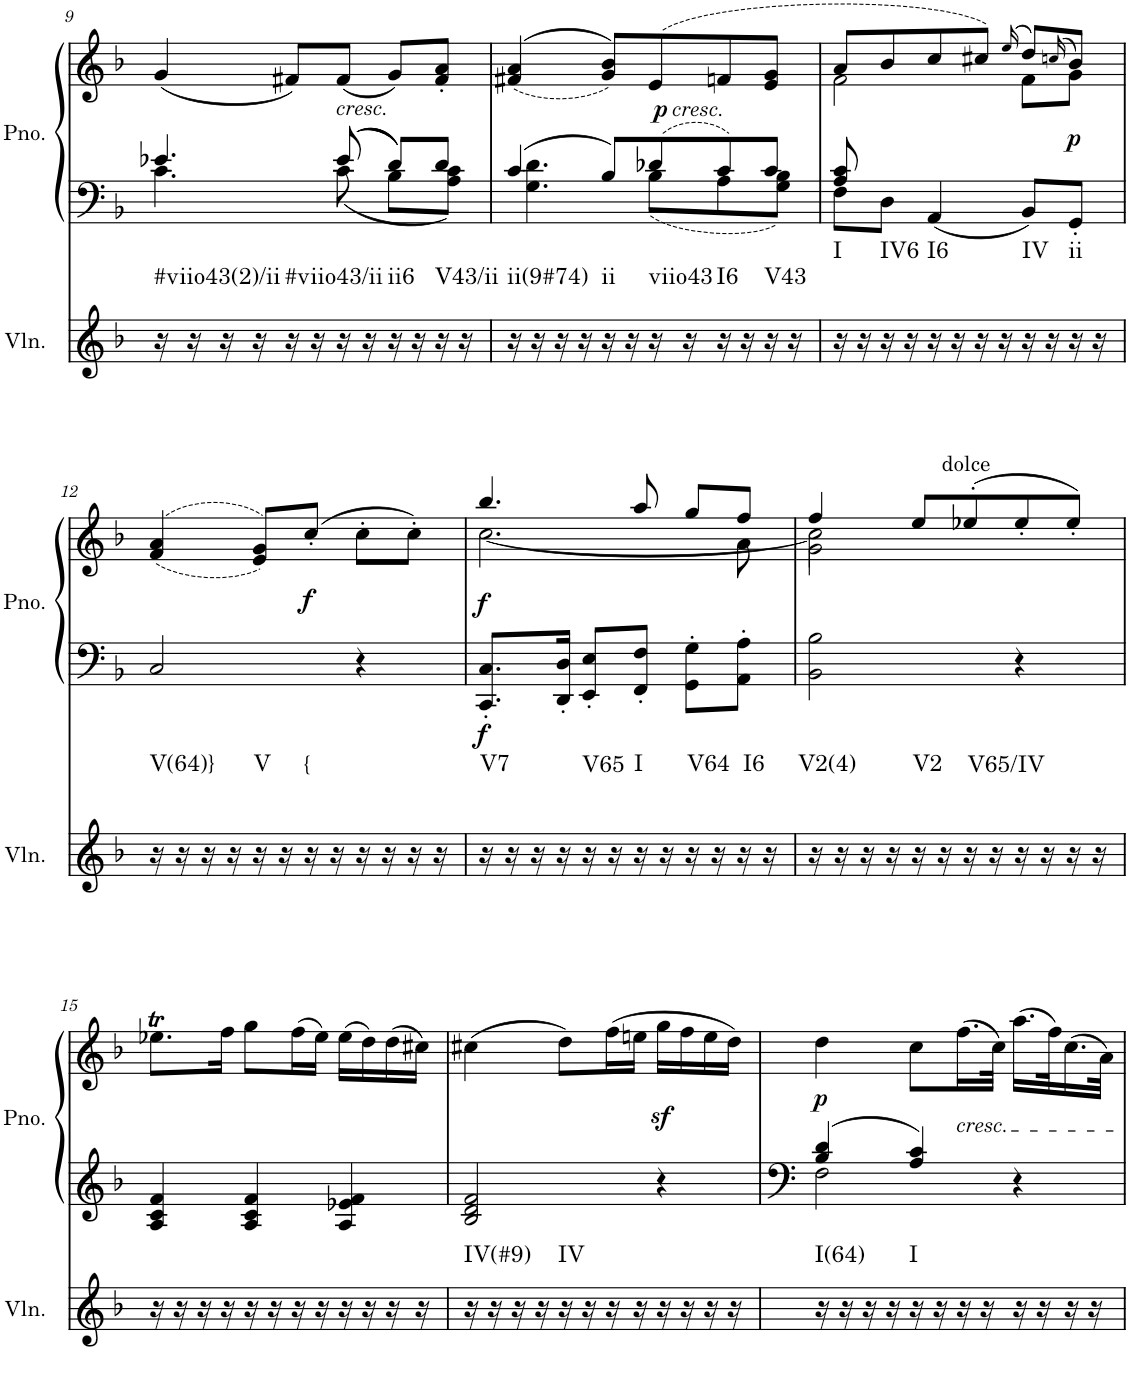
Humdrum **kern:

**kern	**harte	**kern	**kern	**dynam
*part2	*part2	*part1	*part1	*part1
*staff3	*	*staff2	*staff1	*staff1/2
*I"Violin	*	*I"Piano, Piano right	*	*
*I'Vln.	*	*I'Pno.	*	*
!!LO:PB:g=z
*clefG2	*	*clefF4	*clefG2	*
*k[b-]	*	*k[b-]	*k[b-]	*
*M3/4	*	*M3/4	*M3/4	*
=9	=9	=9	=9	=9
*	*	*^	*	*
!	!LO:H:kt=#viio43(2)/ii	!	!	!	!
16r	N	4.e-X/	4.c\	(4g/	.
16r	.	.	.	.	.
16r	.	.	.	.	.
16r	.	.	.	.	.
!	!LO:H:kt=#viio43/ii	!	!	!	!
16r	N	.	.	8f#X/L)	.
16r	.	.	.	.	.
!	!	!	!	!LO:TX:b:i:t=cresc.	!
16r	.	8e-/	8c\	(8f#/J	.
16r	.	.	.	.	.
!	!LO:H:kt=ii6	!	!	!	!
16r	N	8d/L	8B-\L	8g/L)	.
16r	.	.	.	.	.
!	!LO:H:kt=V43/ii	!	!	!	!
16r	N	8d/J	8A\ 8c\J	8f#/' 8a/'J	.
16r	.	.	.	.	.
=10	=10	=10	=10	=10	=10
!	!LO:H:kt=ii(9#74)	!	!	!	!
16r	N	4c/	4.G\ 4.d\	(>(4f#X/ 4a/	.
16r	.	.	.	.	.
16r	.	.	.	.	.
16r	.	.	.	.	.
!	!LO:H:kt=ii	!	!	!	!
16r	N	8B-/L	.	8g/ 8b-/L))	.
16r	.	.	.	.	.
!	!	!	!	!LO:TX:b:i:t=cresc.	!
!	!LO:H:kt=viio43	!	!	!	!LO:DY:b
16r	N	8d-X/	8B-\L	(>8e/	p
16r	.	.	.	.	.
!	!LO:H:kt=I6	!	!	!	!
16r	N	8c/	8A\	8fn/	.
16r	.	.	.	.	.
!	!LO:H:kt=V43	!	!	!	!
16r	N	8c/J	8G\ 8B-\J	8e/ 8g/J	.
16r	.	.	.	.	.
=11	=11	=11	=11	=11	=11
*	*	*	*	*^	*
!	!LO:H:kt=I	!	!	!	!	!
16r	N	8A/ 8c/	8F\L	8a/L	2f\	.
16r	.	.	.	.	.	.
!	!LO:H:kt=IV6	!	!	!	!	!
16r	N	8ryy	8D\J	8b-/	.	.
16r	.	.	.	.	.	.
!	!LO:H:kt=I6	!	!	!	!	!
16r	N	4AA/	2ryy	8cc/	.	.
16r	.	.	.	.	.	.
16r	.	.	.	8cc#X/J)	.	.
16r	.	.	.	.	.	.
.	.	.	.	(16qee/	.	.
!	!LO:H:kt=IV	!	!	!	!	!
16r	N	8BB-/L	.	8dd/L)	8f\L	.
16r	.	.	.	.	.	.
.	.	.	.	(16qccn/	.	.
!	!LO:H:kt=ii	!	!	!	!	!LO:DY:b
16r	N	8GG'</J	.	8b-/J)	8g\J	p
16r	.	.	.	.	.	.
*	*	*v	*v	*	*	*
*	*	*	*v	*v	*
!!LO:LB:g=z
=12	=12	=12	=12	=12
!	!LO:H:kt=V(64)}	!	!	!
16r	N	2C/	(>(4f/ 4a/	.
16r	.	.	.	.
16r	.	.	.	.
16r	.	.	.	.
!	!LO:H:kt=V	!	!	!
16r	N	.	8e/ 8g/L))	.
16r	.	.	.	.
!	!LO:H:kt={	!	!	!LO:DY:b
16r	N	.	(8cc'/J	f
16r	.	.	.	.
16r	.	4r	8cc'\L	.
16r	.	.	.	.
16r	.	.	8cc'\J)	.
16r	.	.	.	.
=13	=13	=13	=13	=13
*	*	*	*^	*
*	*	*	*	*^	*
!	!	!	!	!	!	!LO:DY:b=2
!	!LO:H:kt=V7	!	!	!	!	!LO:DY:n=1:b
16r	N	8.CC/' 8.C/'L	4.bb-/	[2.cc\	8ryy	f f
16r	.	.	.	.	.	.
*	*	*	*	*v	*v	*
16r	.	.	.	.	.
16r	.	16DD/' 16D/'Jk	.	.	.
!	!LO:H:kt=V65	!	!	!	!
16r	N	8EE/' 8E/'L	.	.	.
16r	.	.	.	.	.
!	!LO:H:kt=I	!	!	!	!
16r	N	8FF/' 8F/'J	8aa/	.	.
16r	.	.	.	.	.
!	!LO:H:kt=V64	!	!	!	!
16r	N	8GG\' 8G\'L	8gg/L	.	.
16r	.	.	.	.	.
*	*	*	*	*^	*
!	!LO:H:kt=I6	!	!	!	!	!
16r	N	8AA\' 8A\'J	8ff/J	.	8a\	.
16r	.	.	.	.	.	.
=14	=14	=14	=14	=14	=14	=14
!	!LO:H:kt=V2(4)	!	!	!	!	!
16r	N	2BB-\ 2B-\	4ff/	2cc\]	2g\	.
16r	.	.	.	.	.	.
16r	.	.	.	.	.	.
16r	.	.	.	.	.	.
!	!LO:H:kt=V2	!	!	!	!	!
16r	N	.	8ee/L	.	.	.
16r	.	.	.	.	.	.
!	!LO:H:kt=V65/IV	!	!LO:TX:a:t=dolce	!	!	!
16r	N	.	(8ee-X'/	.	.	.
16r	.	.	.	.	.	.
16r	.	4r	8ee-'/	4ryy	4ryy	.
16r	.	.	.	.	.	.
16r	.	.	8ee-'/J)	.	.	.
16r	.	.	.	.	.	.
*	*	*	*v	*v	*v	*
!!LO:LB:g=z
=15	=15	=15	=15	=15
16r	.	4A/ 4c/ 4f/	8.ee-XT\L	.
16r	.	.	.	.
16r	.	.	.	.
16r	.	.	16ff\Jk	.
16r	.	4A/ 4c/ 4f/	8gg\L	.
16r	.	.	.	.
16r	.	.	(16ff\L	.
16r	.	.	16ee-\JJ)	.
16r	.	4A/ 4e-X/ 4f/	(16ee-\LL	.
16r	.	.	16dd\)	.
16r	.	.	(16dd\	.
16r	.	.	16cc#X\JJ)	.
=16	=16	=16	=16	=16
!	!LO:H:kt=IV(#9)	!	!	!
16r	N	2B-/ 2d/ 2f/	(4cc#X\	.
16r	.	.	.	.
16r	.	.	.	.
16r	.	.	.	.
!	!LO:H:kt=IV	!	!	!
16r	N	.	8dd\L)	.
16r	.	.	.	.
16r	.	.	(16ff\L	.
16r	.	.	16een\JJ	.
16r	.	4r	16ggz<\LL	.
16r	.	.	16ff\	.
16r	.	.	16ee\	.
16r	.	.	16dd\JJ)	.
=17	=17	=17	=17	=17
*	*	*^	*	*
!	!LO:H:kt=I(64)	!	!	!	!LO:DY:b
16r	N	4B-/ 4d/	2F\	4dd\	p
16r	.	.	.	.	.
16r	.	.	.	.	.
16r	.	.	.	.	.
!	!LO:H:kt=I	!	!	!	!
16r	N	4A/ 4c/	.	8cc\L	.
16r	.	.	.	.	.
!	!	!	!	!LO:TX:b:i:t=cresc.	!
16r	.	.	.	(16.ff\L	.
16r	.	.	.	.	.
.	.	.	.	32cc\JJk)	.
16r	.	4r	4ryy	(16.aa\LL	.
16r	.	.	.	.	.
.	.	.	.	32ff\K)	.
16r	.	.	.	(16.cc\	.
16r	.	.	.	.	.
.	.	.	.	32a\JJk)	.
*	*	*v	*v	*	*
=	=	=	=	=
*-	*-	*-	*-	*-
